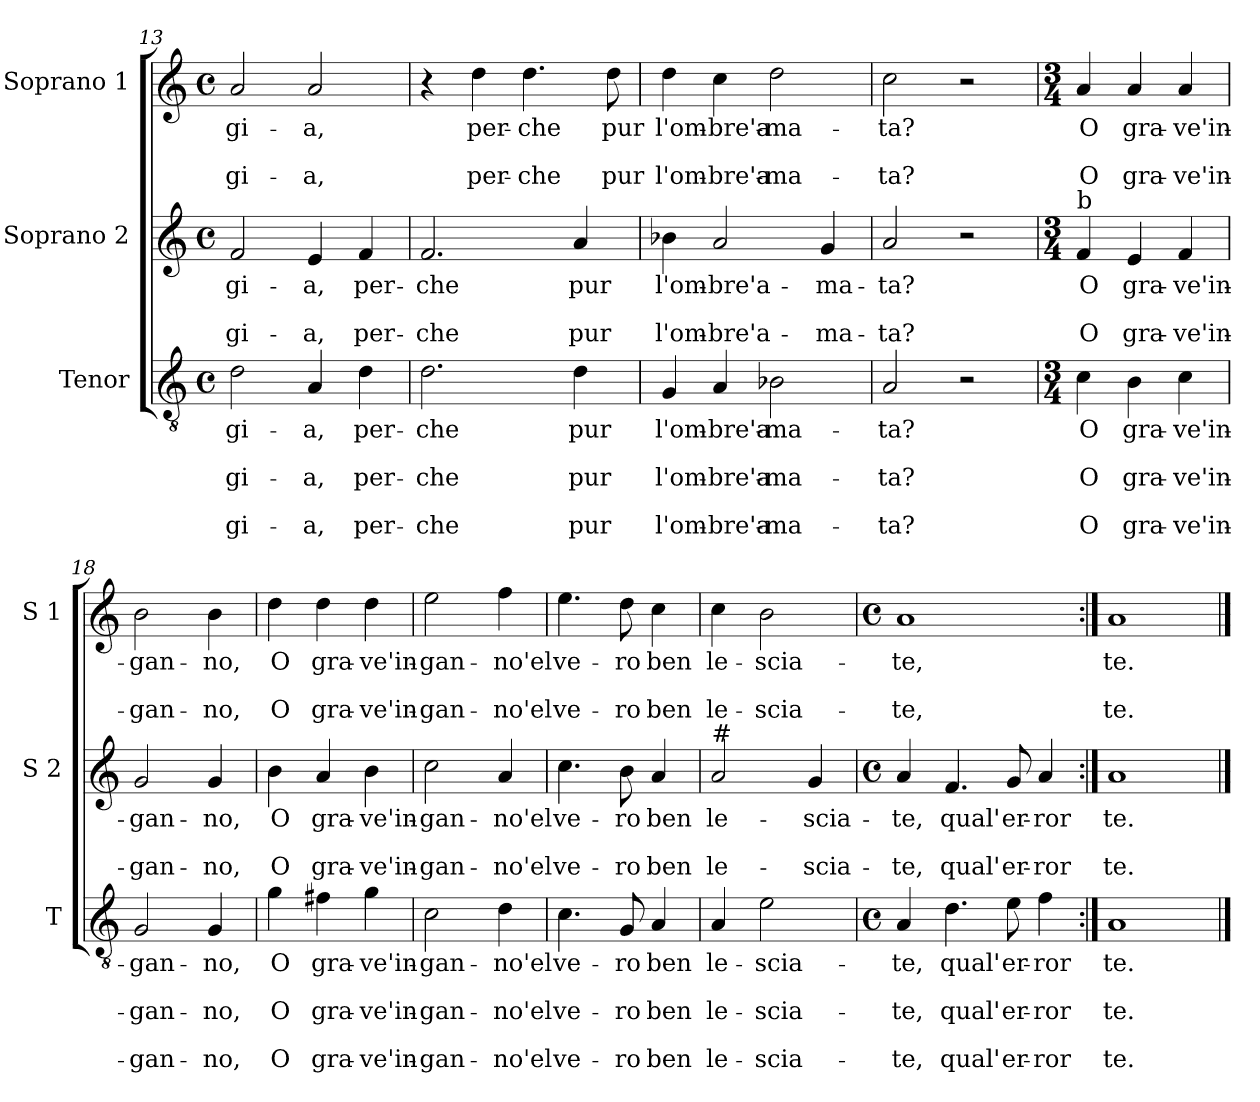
**kern	**text	**text	**text	**text	**text	**kern	**text	**text	**text	**kern	**text	**text	**text
*part3	*part3	*part3	*part3	*part3	*part3	*part2	*part2	*part2	*part2	*part1	*part1	*part1	*part1
*staff3	*staff3	*staff3	*staff3	*staff3	*staff3	*staff2	*staff2	*staff2	*staff2	*staff1	*staff1	*staff1	*staff1
*I"Tenor	*	*	*	*	*	*I"Soprano 2	*	*	*	*I"Soprano 1	*	*	*
*I'T	*	*	*	*	*	*I'S 2	*	*	*	*I'S 1	*	*	*
*clefGv2	*	*	*	*	*	*clefG2	*	*	*	*clefG2	*	*	*
*k[]	*	*	*	*	*	*k[]	*	*	*	*k[]	*	*	*
*C:	*	*	*	*	*	*C:	*	*	*	*C:	*	*	*
*M4/4	*	*	*	*	*	*M4/4	*	*	*	*M4/4	*	*	*
*met(c)	*	*	*	*	*	*met(c)	*	*	*	*met(c)	*	*	*
=13	=13	=13	=13	=13	=13	=13	=13	=13	=13	=13	=13	=13	=13
!	!LO:LY:b	!	!LO:LY:b	!	!LO:LY:b	!	!LO:LY:b	!	!LO:LY:b	!	!LO:LY:b	!	!LO:LY:b
2d\	-gi-	.	-gi-	.	-gi-	2f/	-gi-	.	-gi-	2a/	-gi-	.	-gi-
!	!LO:LY:b	!	!LO:LY:b	!	!LO:LY:b	!	!LO:LY:b	!	!LO:LY:b	!	!LO:LY:b	!	!LO:LY:b
4A/	-a,	.	-a,	.	-a,	4e/	-a,	.	-a,	2a/	-a,	.	-a,
!	!LO:LY:b	!	!LO:LY:b	!	!LO:LY:b	!	!LO:LY:b	!	!LO:LY:b	!	!	!	!
4d\	per-	.	per-	.	per-	4f/	per-	.	per-	.	.	.	.
=14	=14	=14	=14	=14	=14	=14	=14	=14	=14	=14	=14	=14	=14
!	!LO:LY:b	!	!LO:LY:b	!	!LO:LY:b	!	!LO:LY:b	!	!LO:LY:b	!	!	!	!
2.d\	-che	.	-che	.	-che	2.f/	-che	.	-che	4r	.	.	.
!	!	!	!	!	!	!	!	!	!	!	!LO:LY:b	!	!LO:LY:b
.	.	.	.	.	.	.	.	.	.	4dd\	per-	.	per-
!	!	!	!	!	!	!	!	!	!	!	!LO:LY:b	!	!LO:LY:b
.	.	.	.	.	.	.	.	.	.	4.dd\	-che	.	-che
!	!LO:LY:b	!	!LO:LY:b	!	!LO:LY:b	!	!LO:LY:b	!	!LO:LY:b	!	!	!	!
4d\	pur	.	pur	.	pur	4a/	pur	.	pur	.	.	.	.
!	!	!	!	!	!	!	!	!	!	!	!LO:LY:b	!	!LO:LY:b
.	.	.	.	.	.	.	.	.	.	8dd\	pur	.	pur
!!LO:LB:g=z
=15	=15	=15	=15	=15	=15	=15	=15	=15	=15	=15	=15	=15	=15
!	!LO:LY:b	!	!LO:LY:b	!	!LO:LY:b	!	!LO:LY:b	!	!LO:LY:b	!	!LO:LY:b	!	!LO:LY:b
4G/	l'om-	.	l'om-	.	l'om-	4b-X\	l'om-	.	l'om-	4dd\	l'om-	.	l'om-
!	!LO:LY:b	!	!LO:LY:b	!	!LO:LY:b	!	!LO:LY:b	!	!LO:LY:b	!	!LO:LY:b	!	!LO:LY:b
4A/	-bre'a-	.	-bre'a-	.	-bre'a-	2a/	-bre'a-	.	-bre'a-	4cc\	-bre'a-	.	-bre'a-
!	!LO:LY:b	!	!LO:LY:b	!	!LO:LY:b	!	!	!	!	!	!LO:LY:b	!	!LO:LY:b
2B-X\	-ma-	.	-ma-	.	-ma-	.	.	.	.	2dd\	-ma-	.	-ma-
!	!	!	!	!	!	!	!LO:LY:b	!	!LO:LY:b	!	!	!	!
.	.	.	.	.	.	4g/	-ma-	.	-ma-	.	.	.	.
=16	=16	=16	=16	=16	=16	=16	=16	=16	=16	=16	=16	=16	=16
!	!LO:LY:b	!	!LO:LY:b	!	!LO:LY:b	!	!LO:LY:b	!	!LO:LY:b	!	!LO:LY:b	!	!LO:LY:b
2A/	-ta?	.	-ta?	.	-ta?	2a/	-ta?	.	-ta?	2cc\	-ta?	.	-ta?
2r	.	.	.	.	.	2r	.	.	.	2r	.	.	.
=17	=17	=17	=17	=17	=17	=17	=17	=17	=17	=17	=17	=17	=17
*M3/4	*	*	*	*	*	*M3/4	*	*	*	*M3/4	*	*	*
!	!	!	!	!	!	!LO:TX:a:t=b	!	!	!	!	!	!	!
!	!LO:LY:b	!	!LO:LY:b	!	!LO:LY:b	!	!LO:LY:b	!	!LO:LY:b	!	!LO:LY:b	!	!LO:LY:b
4c\	O	.	O	.	O	4f/	O	.	O	4a/	O	.	O
!	!LO:LY:b	!	!LO:LY:b	!	!LO:LY:b	!	!LO:LY:b	!	!LO:LY:b	!	!LO:LY:b	!	!LO:LY:b
4B\	gra-	.	gra-	.	gra-	4e/	gra-	.	gra-	4a/	gra-	.	gra-
!	!LO:LY:b	!	!LO:LY:b	!	!LO:LY:b	!	!LO:LY:b	!	!LO:LY:b	!	!LO:LY:b	!	!LO:LY:b
4c\	-ve'in-	.	-ve'in-	.	-ve'in-	4f/	-ve'in-	.	-ve'in-	4a/	-ve'in-	.	-ve'in-
=18	=18	=18	=18	=18	=18	=18	=18	=18	=18	=18	=18	=18	=18
!	!LO:LY:b	!	!LO:LY:b	!	!LO:LY:b	!	!LO:LY:b	!	!LO:LY:b	!	!LO:LY:b	!	!LO:LY:b
2G/	-gan-	.	-gan-	.	-gan-	2g/	-gan-	.	-gan-	2b\	-gan-	.	-gan-
!	!LO:LY:b	!	!LO:LY:b	!	!LO:LY:b	!	!LO:LY:b	!	!LO:LY:b	!	!LO:LY:b	!	!LO:LY:b
4G/	-no,	.	-no,	.	-no,	4g/	-no,	.	-no,	4b\	-no,	.	-no,
=19	=19	=19	=19	=19	=19	=19	=19	=19	=19	=19	=19	=19	=19
!	!LO:LY:b	!	!LO:LY:b	!	!LO:LY:b	!	!LO:LY:b	!	!LO:LY:b	!	!LO:LY:b	!	!LO:LY:b
4g\	O	.	O	.	O	4b\	O	.	O	4dd\	O	.	O
!	!LO:LY:b	!	!LO:LY:b	!	!LO:LY:b	!	!LO:LY:b	!	!LO:LY:b	!	!LO:LY:b	!	!LO:LY:b
4f#X\	gra-	.	gra-	.	gra-	4a/	gra-	.	gra-	4dd\	gra-	.	gra-
!	!LO:LY:b	!	!LO:LY:b	!	!LO:LY:b	!	!LO:LY:b	!	!LO:LY:b	!	!LO:LY:b	!	!LO:LY:b
4g\	-ve'in-	.	-ve'in-	.	-ve'in-	4b\	-ve'in-	.	-ve'in-	4dd\	-ve'in-	.	-ve'in-
!!LO:LB:g=z
=20	=20	=20	=20	=20	=20	=20	=20	=20	=20	=20	=20	=20	=20
!	!LO:LY:b	!	!LO:LY:b	!	!LO:LY:b	!	!LO:LY:b	!	!LO:LY:b	!	!LO:LY:b	!	!LO:LY:b
2c\	-gan-	.	-gan-	.	-gan-	2cc\	-gan-	.	-gan-	2ee\	-gan-	.	-gan-
!	!LO:LY:b	!	!LO:LY:b	!	!LO:LY:b	!	!LO:LY:b	!	!LO:LY:b	!	!LO:LY:b	!	!LO:LY:b
4d\	-no'el	.	-no'el	.	-no'el	4a/	-no'el	.	-no'el	4ff\	-no'el	.	-no'el
=21	=21	=21	=21	=21	=21	=21	=21	=21	=21	=21	=21	=21	=21
!	!LO:LY:b	!	!LO:LY:b	!	!LO:LY:b	!	!LO:LY:b	!	!LO:LY:b	!	!LO:LY:b	!	!LO:LY:b
4.c\	ve-	.	ve-	.	ve-	4.cc\	ve-	.	ve-	4.ee\	ve-	.	ve-
!	!LO:LY:b	!	!LO:LY:b	!	!LO:LY:b	!	!LO:LY:b	!	!LO:LY:b	!	!LO:LY:b	!	!LO:LY:b
8G/	-ro	.	-ro	.	-ro	8b\	-ro	.	-ro	8dd\	-ro	.	-ro
!	!LO:LY:b	!	!LO:LY:b	!	!LO:LY:b	!	!LO:LY:b	!	!LO:LY:b	!	!LO:LY:b	!	!LO:LY:b
4A/	ben	.	ben	.	ben	4a/	ben	.	ben	4cc\	ben	.	ben
=22	=22	=22	=22	=22	=22	=22	=22	=22	=22	=22	=22	=22	=22
!	!	!	!	!	!	!LO:TX:a:t=#	!	!	!	!	!	!	!
!	!LO:LY:b	!	!LO:LY:b	!	!LO:LY:b	!	!LO:LY:b	!	!LO:LY:b	!	!LO:LY:b	!	!LO:LY:b
4A/	le-	.	le-	.	le-	2a/	le-	.	le-	4cc\	le-	.	le-
!	!LO:LY:b	!	!LO:LY:b	!	!LO:LY:b	!	!	!	!	!	!LO:LY:b	!	!LO:LY:b
2e\	-scia-	.	-scia-	.	-scia-	.	.	.	.	2b\	-scia-	.	-scia-
!	!	!	!	!	!	!	!LO:LY:b	!	!LO:LY:b	!	!	!	!
.	.	.	.	.	.	4g/	-scia-	.	-scia-	.	.	.	.
=23	=23	=23	=23	=23	=23	=23	=23	=23	=23	=23	=23	=23	=23
*M4/4	*	*	*	*	*	*M4/4	*	*	*	*M4/4	*	*	*
*met(c)	*	*	*	*	*	*met(c)	*	*	*	*met(c)	*	*	*
!	!LO:LY:b	!	!LO:LY:b	!	!LO:LY:b	!	!LO:LY:b	!	!LO:LY:b	!	!LO:LY:b	!	!LO:LY:b
4A/	-te,	.	-te,	.	-te,	4a/	-te,	.	-te,	1a	-te,	.	-te,
!	!LO:LY:b	!	!LO:LY:b	!	!LO:LY:b	!	!LO:LY:b	!	!LO:LY:b	!	!	!	!
4.d\	qual'	.	qual'	.	qual'	4.f/	qual'	.	qual'	.	.	.	.
!	!LO:LY:b	!	!LO:LY:b	!	!LO:LY:b	!	!LO:LY:b	!	!LO:LY:b	!	!	!	!
8e\	er-	.	er-	.	er-	8g/	er-	.	er-	.	.	.	.
!	!LO:LY:b	!	!LO:LY:b	!	!LO:LY:b	!	!LO:LY:b	!	!LO:LY:b	!	!	!	!
4f\	-ror	.	-ror	.	-ror	4a/	-ror	.	-ror	.	.	.	.
=24:|!	=24:|!	=24:|!	=24:|!	=24:|!	=24:|!	=24:|!	=24:|!	=24:|!	=24:|!	=24:|!	=24:|!	=24:|!	=24:|!
!	!LO:LY:b	!	!LO:LY:b	!	!LO:LY:b	!	!LO:LY:b	!	!LO:LY:b	!	!LO:LY:b	!	!LO:LY:b
1A	te.	.	te.	.	te.	1a	te.	.	te.	1a	te.	.	te.
==	==	==	==	==	==	==	==	==	==	==	==	==	==
*-	*-	*-	*-	*-	*-	*-	*-	*-	*-	*-	*-	*-	*-
